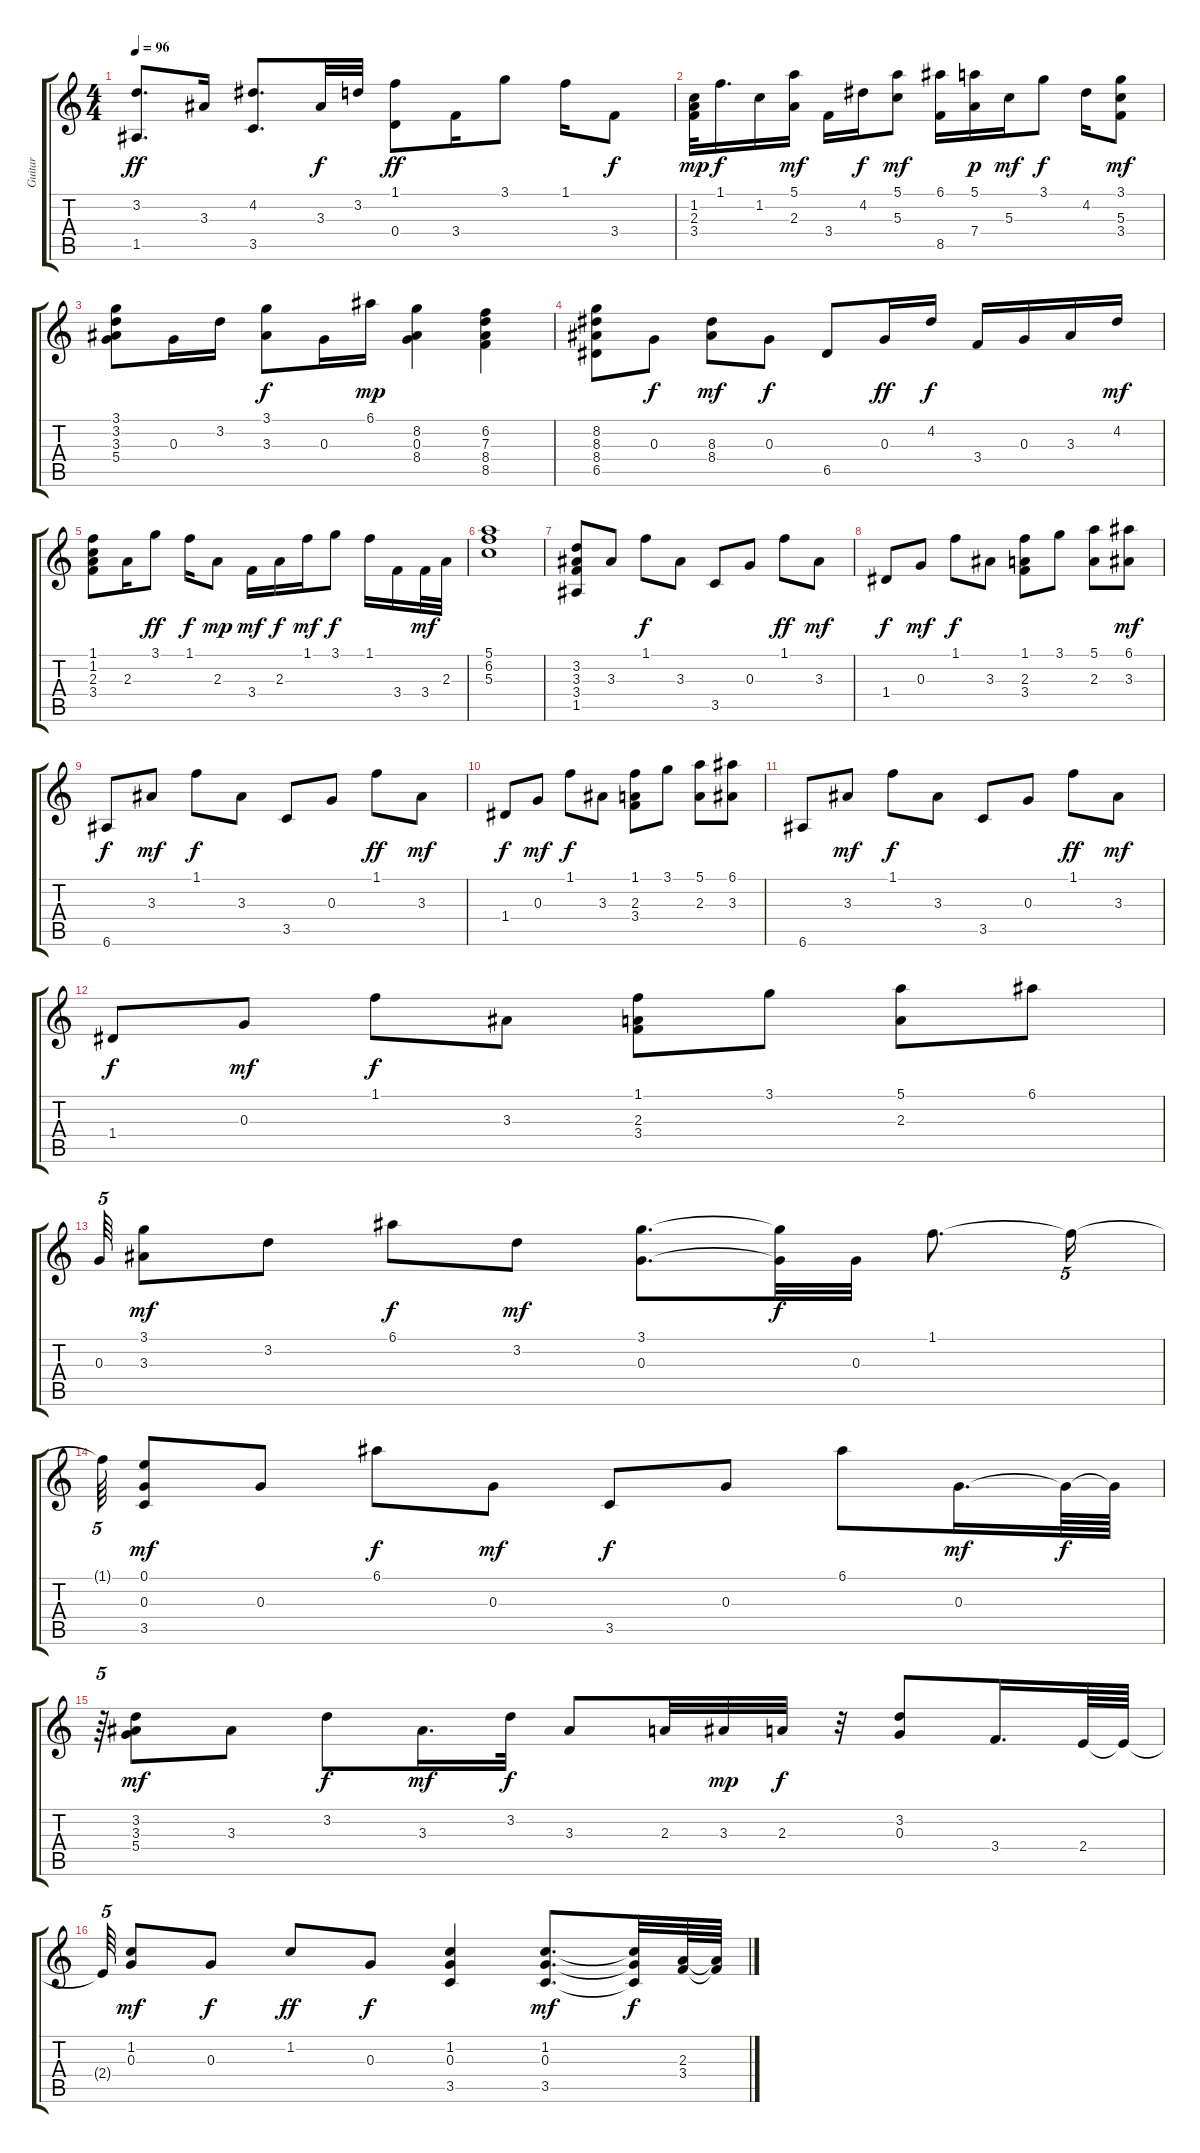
\track ("Guitar" "Guitar") {instrument acousticguitarsteel}
\staff {score tabs}
\tuning (E4 B3 G3 D3 A2 E2) {hide}
\ts (4 4)
\tempo 96
\clef g2
\ks c
(3.2 1.5).8{d dy ff} 3.3.16 (4.2 3.5).8{d} 3.3.32{dy f} 3.2.32 (1.1 0.4).8{dy ff} 3.4.16 3.1.8 1.1.16 3.4.8{dy f} |
(1.2 2.3 3.4).32{dy mp} 1.1.16{d dy f} 1.2.16 (5.1 2.3).16{dy mf} 3.4.16 4.2.16{dy f} (5.1 5.3).8{dy mf} (6.1 8.5).16 (5.1 7.4).16{dy p} 5.3.16{dy mf} 3.1.8{dy f} 4.2.16 (3.1 5.3 3.4).8{dy mf} |
(3.1 3.2 3.3 5.4).8 0.3.16 3.2.16 (3.1 3.3).8{dy f} 0.3.16 6.1.16{dy mp} (8.2 0.3 8.4).4 (6.2 7.3 8.4 8.5).4 |
(8.2 8.3 8.4 6.5).8 0.3.8{dy f} (8.3 8.4).8{dy mf} 0.3.8{dy f} 6.5.8 0.3.16{dy ff} 4.2.16{dy f} 3.4.16 0.3.16 3.3.16 4.2.16{dy mf} |
(1.1 1.2 2.3 3.4).8 2.3.16 3.1.8{dy ff} 1.1.16{dy f} 2.3.8{dy mp} 3.4.16{dy mf} 2.3.16{dy f} 1.1.16{dy mf} 3.1.8{dy f} 1.1.16 3.4.16 3.4.32{dy mf} 2.3.32 |
(5.1 6.2 5.3).1 |
(3.2 3.3 3.4 1.5).8 3.3.8 1.1.8{dy f} 3.3.8 3.5.8 0.3.8 1.1.8{dy ff} 3.3.8{dy mf} |
1.4.8{dy f} 0.3.8{dy mf} 1.1.8{dy f} 3.3.8 (1.1 2.3 3.4).8 3.1.8 (5.1 2.3).8 (6.1 3.3).8{dy mf} |
6.6.8{dy f} 3.3.8{dy mf} 1.1.8{dy f} 3.3.8 3.5.8 0.3.8 1.1.8{dy ff} 3.3.8{dy mf} |
1.4.8{dy f} 0.3.8{dy mf} 1.1.8{dy f} 3.3.8 (1.1 2.3 3.4).8 3.1.8 (5.1 2.3).8 (6.1 3.3).8 |
6.6.8 3.3.8{dy mf} 1.1.8{dy f} 3.3.8 3.5.8 0.3.8 1.1.8{dy ff} 3.3.8{dy mf} |
1.4.8{dy f} 0.3.8{dy mf} 1.1.8{dy f} 3.3.8 (1.1 2.3 3.4).8 3.1.8 (5.1 2.3).8 6.1.8 |
0.3.64{tu (5 4)} (3.1 3.3).8{dy mf} 3.2.8 6.1.8{dy f} 3.2.8{dy mf} (3.1 0.3).8{d} (3.1{t} 0.3{t}).32{dy f} 0.3.32 1.1.8{d} 1.1{t}.16{tu (5 4)} |
1.1{t}.64{tu (5 4)} (0.1 0.3 3.5).8{dy mf} 0.3.8 6.1.8{dy f} 0.3.8{dy mf} 3.5.8{dy f} 0.3.8 6.1.8 0.3.16{d dy mf} 0.3{t}.64{dy f} 0.3{t}.64 |
r.64{tu (5 4)} (3.2 3.3 5.4).8{dy mf} 3.3.8 3.2.8{dy f} 3.3.16{d dy mf} 3.2.32{dy f} 3.3.8 2.3.32 3.3.32{dy mp} 2.3.32{dy f} r.32 (3.2 0.3).8 3.4.16{d} 2.4.64 2.4{t}.64 |
2.4{t}.64{tu (5 4)} (1.2 0.3).8{dy mf} 0.3.8{dy f} 1.2.8{dy ff} 0.3.8{dy f} (1.2 0.3 3.5).4 (1.2 0.3 3.5).8{d dy mf} (1.2{t} 0.3{t} 3.5{t}).32{dy f} (2.3 3.4).64 (2.3{t} 3.4{t}).64
